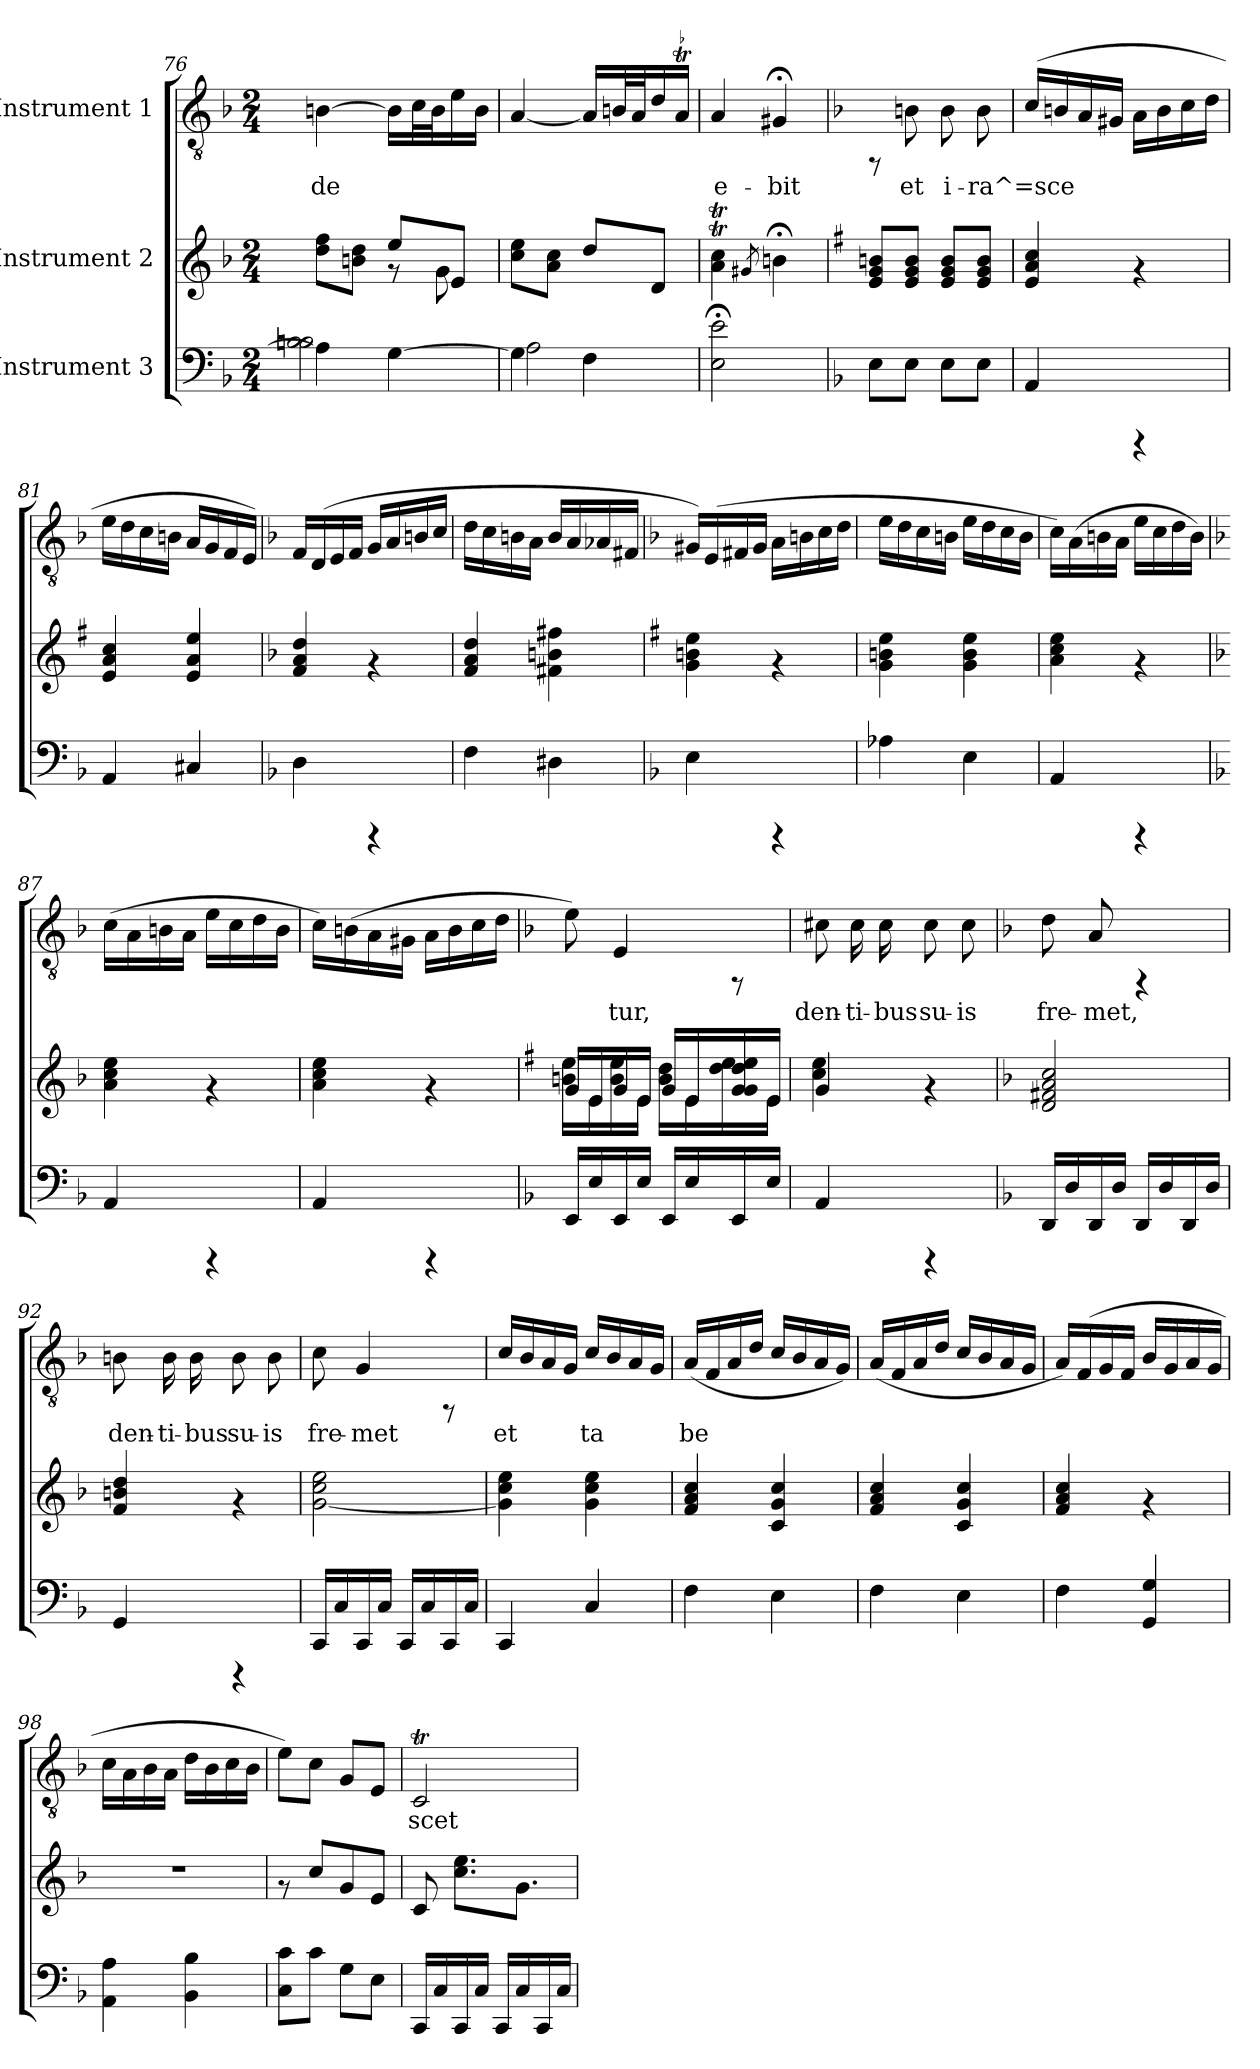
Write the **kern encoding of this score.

**kern	**kern	**kern	**text
*part3	*part2	*part1	*part1
*staff3	*staff2	*staff1	*staff1
*I"Instrument 3	*I"Instrument 2	*I"Instrument 1	*
!!LO:LB:g=z
*clefF4	*clefG2	*clefGv2	*
*k[b-]	*k[b-]	*k[b-]	*
*F:	*F:	*F:	*
*M2/4	*M2/4	*M2/4	*
=76	=76	=76	=76
*^	*^	*	*
!	!	!	!	!	!LO:LY:b:cj
4A\]	2Bn\ 2Bn\	4ryy	8ff\ 8dd\L	[>4Bn\	-de-
.	.	.	8bn\ 8dd\J	.	.
!	!	!	!	!	!LO:LY:b:cj
[<4G\	.	8ee/L	8rf	16B\L]	--
!	!	!	!	!	!LO:LY:b:cj
.	.	.	.	32c\	--
!	!	!	!	!	!LO:LY:b:cj
.	.	.	.	32B\	--
!	!	!	!	!	!LO:LY:b:cj
.	.	8e/J	8g\	16e\	--
!	!	!	!	!	!LO:LY:b:cj
.	.	.	.	16B\J	--
*	*	*v	*v	*	*
=77	=77	=77	=77	=77
!	!	!	!	!LO:LY:b:cj
4G\]	2A\	8ee\ 8cc\L	[<4A/	--
.	.	8a\ 8cc\J	.	.
!	!	!	!	!LO:LY:b:cj
4F\	.	8dd/L	16A/L]	--
!	!	!	!	!LO:LY:b:cj
.	.	.	32Bn/	--
!	!	!	!	!LO:LY:b:cj
.	.	.	32A/	--
!	!	!	!	!LO:LY:b:cj
.	.	8d/J	16d/	--
!	!	!	!	!LO:LY:b:cj
.	.	.	16At/J	--
*v	*v	*	*	*
=78	=78	=78	=78
!	!	!	!LO:LY:b:cj
2E\;< 2e\;<	4cc\T< 4a\T<	4A/	-e-
.	8qg#X/	.	.
!	!	!	!LO:LY:b:cj
.	4bn;<\	4G#X;</	-bit
=79!	=79!	=79!	=79!
*	*k[f#]	*	*
*	*G:	*	*
8E\L	8bn/ 8g/ 8e/L	8rFF	.
!	!	!	!LO:LY:b:cj
8E\J	8b/ 8g/ 8e/J	8Bn\	et
!	!	!	!LO:LY:b:cj
8E\L	8b/ 8g/ 8e/L	8B\	i-
!	!	!	!LO:LY:b:cj
8E\J	8b/ 8g/ 8e/J	8B\	-ra^=sce-
=80	=80	=80	=80
!	!	!	!LO:LY:b:cj
4AA/	4cc/ 4a/ 4e/	(>16c/L	--
!	!	!	!LO:LY:b:cj
.	.	16Bn/	--
!	!	!	!LO:LY:b:cj
.	.	16A/	--
!	!	!	!LO:LY:b:cj
.	.	16G#X/J	--
!	!	!	!LO:LY:b:cj
4rCCC	4rf	16A\L	--
!	!	!	!LO:LY:b:cj
.	.	16B\	--
!	!	!	!LO:LY:b:cj
.	.	16c\	--
!	!	!	!LO:LY:b:cj
.	.	16d\J	--
=81	=81	=81	=81
!	!	!	!LO:LY:b:cj
4AA/	4cc/ 4a/ 4e/	16e\L	--
!	!	!	!LO:LY:b:cj
.	.	16d\	--
!	!	!	!LO:LY:b:cj
.	.	16c\	--
!	!	!	!LO:LY:b:cj
.	.	16Bn\J	--
!	!	!	!LO:LY:b:cj
4C#X/	4ee/ 4a/ 4e/	16A/L	--
!	!	!	!LO:LY:b:cj
.	.	16G/	--
!	!	!	!LO:LY:b:cj
.	.	16F/	--
!	!	!	!LO:LY:b:cj
.	.	16E/J)	--
!!LO:PB:g=z
=82	=82	=82	=82
*	*k[b-]	*	*
*	*F:	*	*
!	!	!	!LO:LY:b:cj
4D\	4a/ 4f/ 4dd/	16F/L	--
!	!	!	!LO:LY:b:cj
.	.	(>16D/	--
!	!	!	!LO:LY:b:cj
.	.	16E/	--
!	!	!	!LO:LY:b:cj
.	.	16F/J	--
!	!	!	!LO:LY:b:cj
4rCCC	4rf	16G/L	--
!	!	!	!LO:LY:b:cj
.	.	16A/	--
!	!	!	!LO:LY:b:cj
.	.	16Bn/	--
!	!	!	!LO:LY:b:cj
.	.	16c/J	--
=83	=83	=83	=83
!	!	!	!LO:LY:b:cj
4F\	4dd/ 4a/ 4f/	16d\L	--
!	!	!	!LO:LY:b:cj
.	.	16c\	--
!	!	!	!LO:LY:b:cj
.	.	16Bn\	--
!	!	!	!LO:LY:b:cj
.	.	16A\J	--
!	!	!	!LO:LY:b:cj
4D#X\	4ff#X\ 4bn\ 4f#X\	16B/L	--
!	!	!	!LO:LY:b:cj
.	.	16A/	--
!	!	!	!LO:LY:b:cj
.	.	16A-X/	--
!	!	!	!LO:LY:b:cj
.	.	16F#X/J	--
=84	=84	=84	=84
*	*k[f#]	*	*
*	*G:	*	*
!	!	!	!LO:LY:b:cj
4E\	4ee\ 4bn\ 4g\	16G#X/L)	--
!	!	!	!LO:LY:b:cj
.	.	(>16E/	--
!	!	!	!LO:LY:b:cj
.	.	16F#X/	--
!	!	!	!LO:LY:b:cj
.	.	16G#/J	--
!	!	!	!LO:LY:b:cj
4rCCC	4rf	16A\L	--
!	!	!	!LO:LY:b:cj
.	.	16Bn\	--
!	!	!	!LO:LY:b:cj
.	.	16c\	--
!	!	!	!LO:LY:b:cj
.	.	16d\J	--
=85	=85	=85	=85
!	!	!	!LO:LY:b:cj
4A-X\	4ee\ 4bn\ 4g\	16e\L	--
!	!	!	!LO:LY:b:cj
.	.	16d\	--
!	!	!	!LO:LY:b:cj
.	.	16c\	--
!	!	!	!LO:LY:b:cj
.	.	16Bn\J	--
!	!	!	!LO:LY:b:cj
4E\	4ee\ 4b\ 4g\	16e\L	--
!	!	!	!LO:LY:b:cj
.	.	16d\	--
!	!	!	!LO:LY:b:cj
.	.	16c\	--
!	!	!	!LO:LY:b:cj
.	.	16B\J	--
=86	=86	=86	=86
!	!	!	!LO:LY:b:cj
4AA/	4ee\ 4cc\ 4a\	16c\L)	--
!	!	!	!LO:LY:b:cj
.	.	(>16A\	--
!	!	!	!LO:LY:b:cj
.	.	16Bn\	--
!	!	!	!LO:LY:b:cj
.	.	16A\J	--
!	!	!	!LO:LY:b:cj
4rCCC	4rf	16e\L	--
!	!	!	!LO:LY:b:cj
.	.	16c\	--
!	!	!	!LO:LY:b:cj
.	.	16d\	--
!	!	!	!LO:LY:b:cj
.	.	16B\J)	--
!!LO:LB:g=z
=87	=87	=87	=87
*	*k[b-]	*	*
*	*F:	*	*
!	!	!	!LO:LY:b:cj
4AA/	4cc\ 4a\ 4ee\	(>16c\L	--
!	!	!	!LO:LY:b:cj
.	.	16A\	--
!	!	!	!LO:LY:b:cj
.	.	16Bn\	--
!	!	!	!LO:LY:b:cj
.	.	16A\J	--
!	!	!	!LO:LY:b:cj
4rCCC	4rf	16e\L	--
!	!	!	!LO:LY:b:cj
.	.	16c\	--
!	!	!	!LO:LY:b:cj
.	.	16d\	--
!	!	!	!LO:LY:b:cj
.	.	16B\J	--
=88	=88	=88	=88
!	!	!	!LO:LY:b:cj
4AA/	4ee\ 4cc\ 4a\	16c\L)	--
!	!	!	!LO:LY:b:cj
.	.	(>16Bn\	--
!	!	!	!LO:LY:b:cj
.	.	16A\	--
!	!	!	!LO:LY:b:cj
.	.	16G#X\J	--
!	!	!	!LO:LY:b:cj
4rCCC	4rf	16A\L	--
!	!	!	!LO:LY:b:cj
.	.	16B\	--
!	!	!	!LO:LY:b:cj
.	.	16c\	--
!	!	!	!LO:LY:b:cj
.	.	16d\J	--
=89	=89	=89	=89
*	*k[f#]	*	*
*	*G:	*	*
*	*^	*	*
!	!	!	!	!LO:LY:b:cj
16EE/L	16g/L	16ee\ 16bn\L	8e\)	--
16E/	16e/	16e\	.	.
!	!	!	!	!LO:LY:b:cj
16EE/	16g/	16ee\ 16b\	4E/	-tur,
16E/J	16e/J	16e\J	.	.
16EE/L	16g/L	16dd\ 16b\L	.	.
16E/	16e/	16e\	.	.
16EE/	16dd/ 16g/ 16g/ 16ee/	16dd\ 16ee\	8rFF	.
16E/J	16e/J	16e\J	.	.
=90	=90	=90	=90	=90
!	!	!	!	!LO:LY:b:cj
4AA/	4g/	4ee\ 4cc\	8c#X\	den-
!	!	!	!	!LO:LY:b:cj
.	.	.	16c#\	-ti-
!	!	!	!	!LO:LY:b:cj
.	.	.	16c#\	-bus
!	!	!	!	!LO:LY:b:cj
4rCCC	4rf	4ryy	8c#\	su-
!	!	!	!	!LO:LY:b:cj
.	.	.	8c#\	-is
*	*v	*v	*	*
!!LO:LB:g=z
=91	=91	=91	=91
*	*k[b-]	*	*
*	*F:	*	*
!	!	!	!LO:LY:b:cj
16DD/L	2cc/ 2a/ 2f#X/ 2d/	8d\	fre-
16D/	.	.	.
!	!	!	!LO:LY:b:cj
16DD/	.	8A/	-met,
16D/J	.	.	.
16DD/L	.	4rFF	.
16D/	.	.	.
16DD/	.	.	.
16D/J	.	.	.
=92	=92	=92	=92
!	!	!	!LO:LY:b:cj
4GG/	4dd/ 4bn/ 4f/	8Bn\	den-
!	!	!	!LO:LY:b:cj
.	.	16B\	-ti-
!	!	!	!LO:LY:b:cj
.	.	16B\	-bus
!	!	!	!LO:LY:b:cj
4rCCC	4rf	8B\	su-
!	!	!	!LO:LY:b:cj
.	.	8B\	-is
=93	=93	=93	=93
!	!	!	!LO:LY:b:cj
16CC/L	2ee\ 2cc\ [<2g\	8c\	fre-
16C/	.	.	.
!	!	!	!LO:LY:b:cj
16CC/	.	4G/	-met
16C/J	.	.	.
16CC/L	.	.	.
16C/	.	.	.
16CC/	.	8rFF	.
16C/J	.	.	.
=94	=94	=94	=94
!	!	!	!LO:LY:b:cj
4CC/	4ee\ 4cc\ 4g\]	16c/L	et
!	!	!	!LO:LY:b:cj
.	.	16B-/	.
!	!	!	!LO:LY:b:cj
.	.	16A/	.
!	!	!	!LO:LY:b:cj
.	.	16G/J	.
!	!	!	!LO:LY:b:cj
4C/	4ee\ 4cc\ 4g\	16c/L	ta-
!	!	!	!LO:LY:b:cj
.	.	16B-/	--
!	!	!	!LO:LY:b:cj
.	.	16A/	--
!	!	!	!LO:LY:b:cj
.	.	16G/J	--
=95	=95	=95	=95
!	!	!	!LO:LY:b:cj
4F\	4cc/ 4a/ 4f/	(<16A/L	-be-
!	!	!	!LO:LY:b:cj
.	.	16F/	--
!	!	!	!LO:LY:b:cj
.	.	16A/	--
!	!	!	!LO:LY:b:cj
.	.	16d/J	--
!	!	!	!LO:LY:b:cj
4E\	4cc/ 4g/ 4c/	16c/L	--
!	!	!	!LO:LY:b:cj
.	.	16B-/	--
!	!	!	!LO:LY:b:cj
.	.	16A/	--
!	!	!	!LO:LY:b:cj
.	.	16G/J)	--
!!LO:LB:g=z
=96	=96	=96	=96
!	!	!	!LO:LY:b:cj
4F\	4a/ 4f/ 4cc/	(<16A/L	--
!	!	!	!LO:LY:b:cj
.	.	16F/	--
!	!	!	!LO:LY:b:cj
.	.	16A/	--
!	!	!	!LO:LY:b:cj
.	.	16d/J	--
!	!	!	!LO:LY:b:cj
4E\	4cc/ 4g/ 4c/	16c/L	--
!	!	!	!LO:LY:b:cj
.	.	16B-/	--
!	!	!	!LO:LY:b:cj
.	.	16A/	--
!	!	!	!LO:LY:b:cj
.	.	16G/J	--
=97	=97	=97	=97
!	!	!	!LO:LY:b:cj
4F\	4cc/ 4a/ 4f/	16A/L)	--
!	!	!	!LO:LY:b:cj
.	.	(>16F/	--
!	!	!	!LO:LY:b:cj
.	.	16G/	--
!	!	!	!LO:LY:b:cj
.	.	16F/J	--
!	!	!	!LO:LY:b:cj
4G/ 4GG/	4rf	16B-/L	--
!	!	!	!LO:LY:b:cj
.	.	16G/	--
!	!	!	!LO:LY:b:cj
.	.	16A/	--
!	!	!	!LO:LY:b:cj
.	.	16G/J	--
=98	=98	=98	=98
!	!	!	!LO:LY:b:cj
4A\ 4AA\	2r	16c\L	--
!	!	!	!LO:LY:b:cj
.	.	16A\	--
!	!	!	!LO:LY:b:cj
.	.	16B-\	--
!	!	!	!LO:LY:b:cj
.	.	16A\J	--
!	!	!	!LO:LY:b:cj
4B-\ 4BB-\	.	16d\L	--
!	!	!	!LO:LY:b:cj
.	.	16B-\	--
!	!	!	!LO:LY:b:cj
.	.	16c\	--
!	!	!	!LO:LY:b:cj
.	.	16B-\J	--
=99	=99	=99	=99
!	!	!	!LO:LY:b:cj
8c\ 8C\L	8rf	8e\L)	--
!	!	!	!LO:LY:b:cj
8c\J	8cc/L	8c\J	--
!	!	!	!LO:LY:b:cj
8G\L	8g/	8G/L	--
!	!	!	!LO:LY:b:cj
8E\J	8e/J	8E/J	--
=100	=100	=100	=100
!	!	!	!LO:LY:b:cj
16CC/L	8c/	2CT/	-scet
16C/	.	.	.
16CC/	8.ee\ 8.cc\L	.	.
16C/J	.	.	.
16CC/L	.	.	.
16C/	8.g\J	.	.
16CC/	.	.	.
16C/J	.	.	.
=	=	=	=
*-	*-	*-	*-
